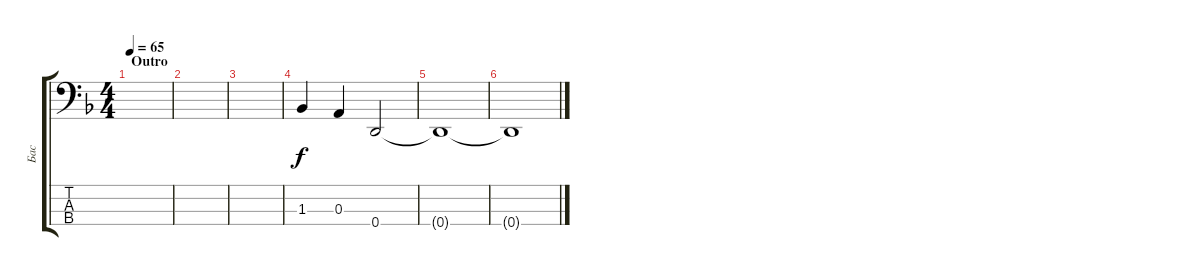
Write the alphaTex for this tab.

\track ("Бас" "Бас") {instrument electricbassfinger}
\staff {score tabs}
\tuning (G2 D2 A1 D1) {hide}
\ts (4 4)
\section ("" "Outro")
\tempo 65
\clef f4
\ks dminor
|
|
|
1.3.4 0.3.4 0.4.2 |
0.4{t}.1 |
0.4{t}.1
